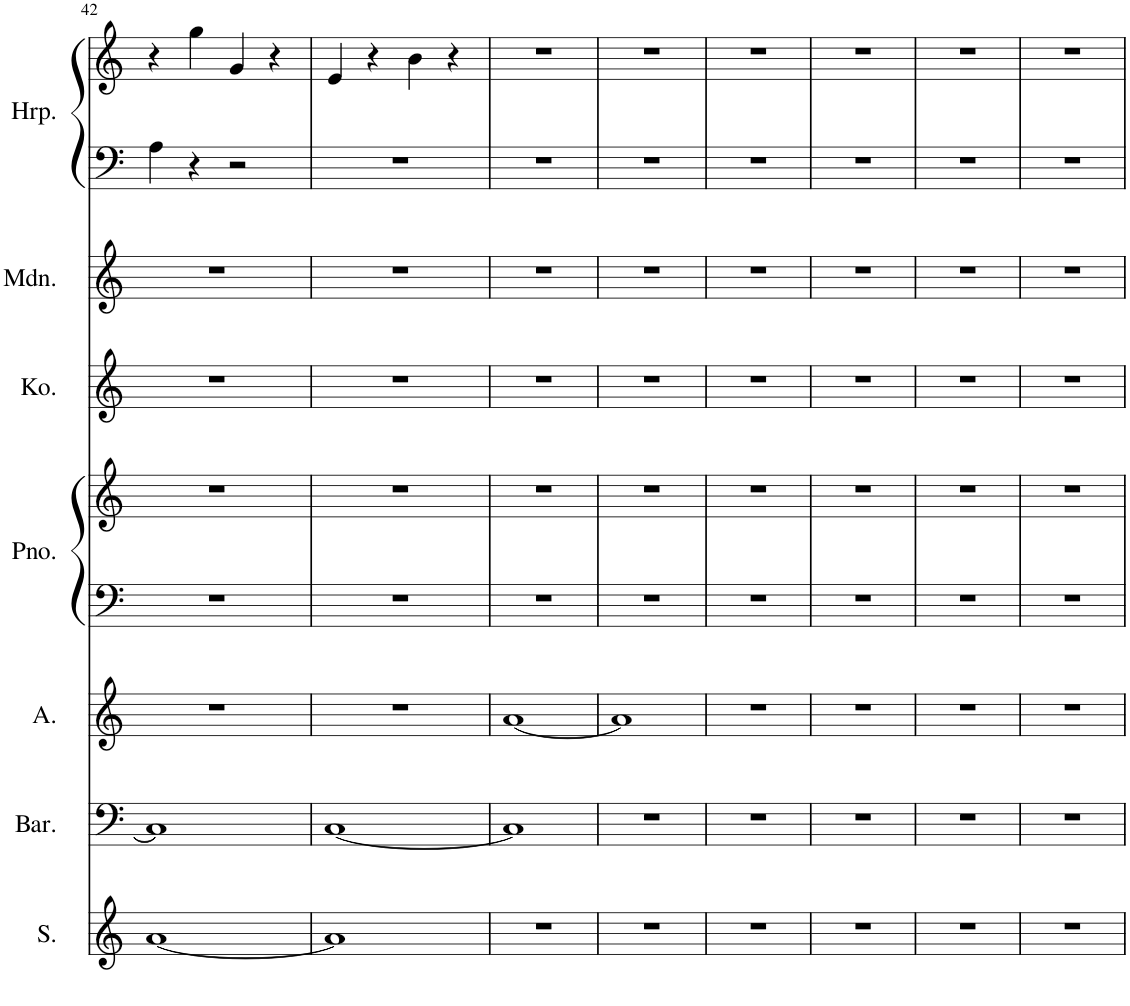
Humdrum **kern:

**kern	**kern	**kern	**kern	**kern	**kern	**kern	**kern	**kern
*part7	*part6	*part5	*part4	*part4	*part3	*part2	*part1	*part1
*staff9	*staff8	*staff7	*staff6	*staff5	*staff4	*staff3	*staff2	*staff1
*I"Soprano	*I"Baritone	*I"Alto	*I"Piano	*	*I"Koto	*I"Mandolin	*I"Harp	*
*I'S.	*I'Bar.	*I'A.	*I'Pno.	*	*I'Ko.	*I'Mdn.	*I'Hrp.	*
!!LO:PB:g=z
*clefG2	*clefF4	*clefG2	*clefF4	*clefG2	*clefG2	*clefG2	*clefF4	*clefG2
*k[]	*k[]	*k[]	*k[]	*k[]	*k[]	*k[]	*k[]	*k[]
*M4/4	*M4/4	*M4/4	*M4/4	*M4/4	*M4/4	*M4/4	*M4/4	*M4/4
=42	=42	=42	=42	=42	=42	=42	=42	=42
[1a	1C]	1r	1r	1r	1r	1r	4A\	4r
.	.	.	.	.	.	.	4r	4gg\
.	.	.	.	.	.	.	2r	4g/
.	.	.	.	.	.	.	.	4r
=43	=43	=43	=43	=43	=43	=43	=43	=43
1a]	[1C	1r	1r	1r	1r	1r	1r	4e/
.	.	.	.	.	.	.	.	4r
.	.	.	.	.	.	.	.	4b\
.	.	.	.	.	.	.	.	4r
=44	=44	=44	=44	=44	=44	=44	=44	=44
1r	1C]	[1a	1r	1r	1r	1r	1r	1r
=45	=45	=45	=45	=45	=45	=45	=45	=45
1r	1r	1a]	1r	1r	1r	1r	1r	1r
=46	=46	=46	=46	=46	=46	=46	=46	=46
1r	1r	1r	1r	1r	1r	1r	1r	1r
=47	=47	=47	=47	=47	=47	=47	=47	=47
1r	1r	1r	1r	1r	1r	1r	1r	1r
=48	=48	=48	=48	=48	=48	=48	=48	=48
1r	1r	1r	1r	1r	1r	1r	1r	1r
=49	=49	=49	=49	=49	=49	=49	=49	=49
1r	1r	1r	1r	1r	1r	1r	1r	1r
=	=	=	=	=	=	=	=	=
*-	*-	*-	*-	*-	*-	*-	*-	*-
